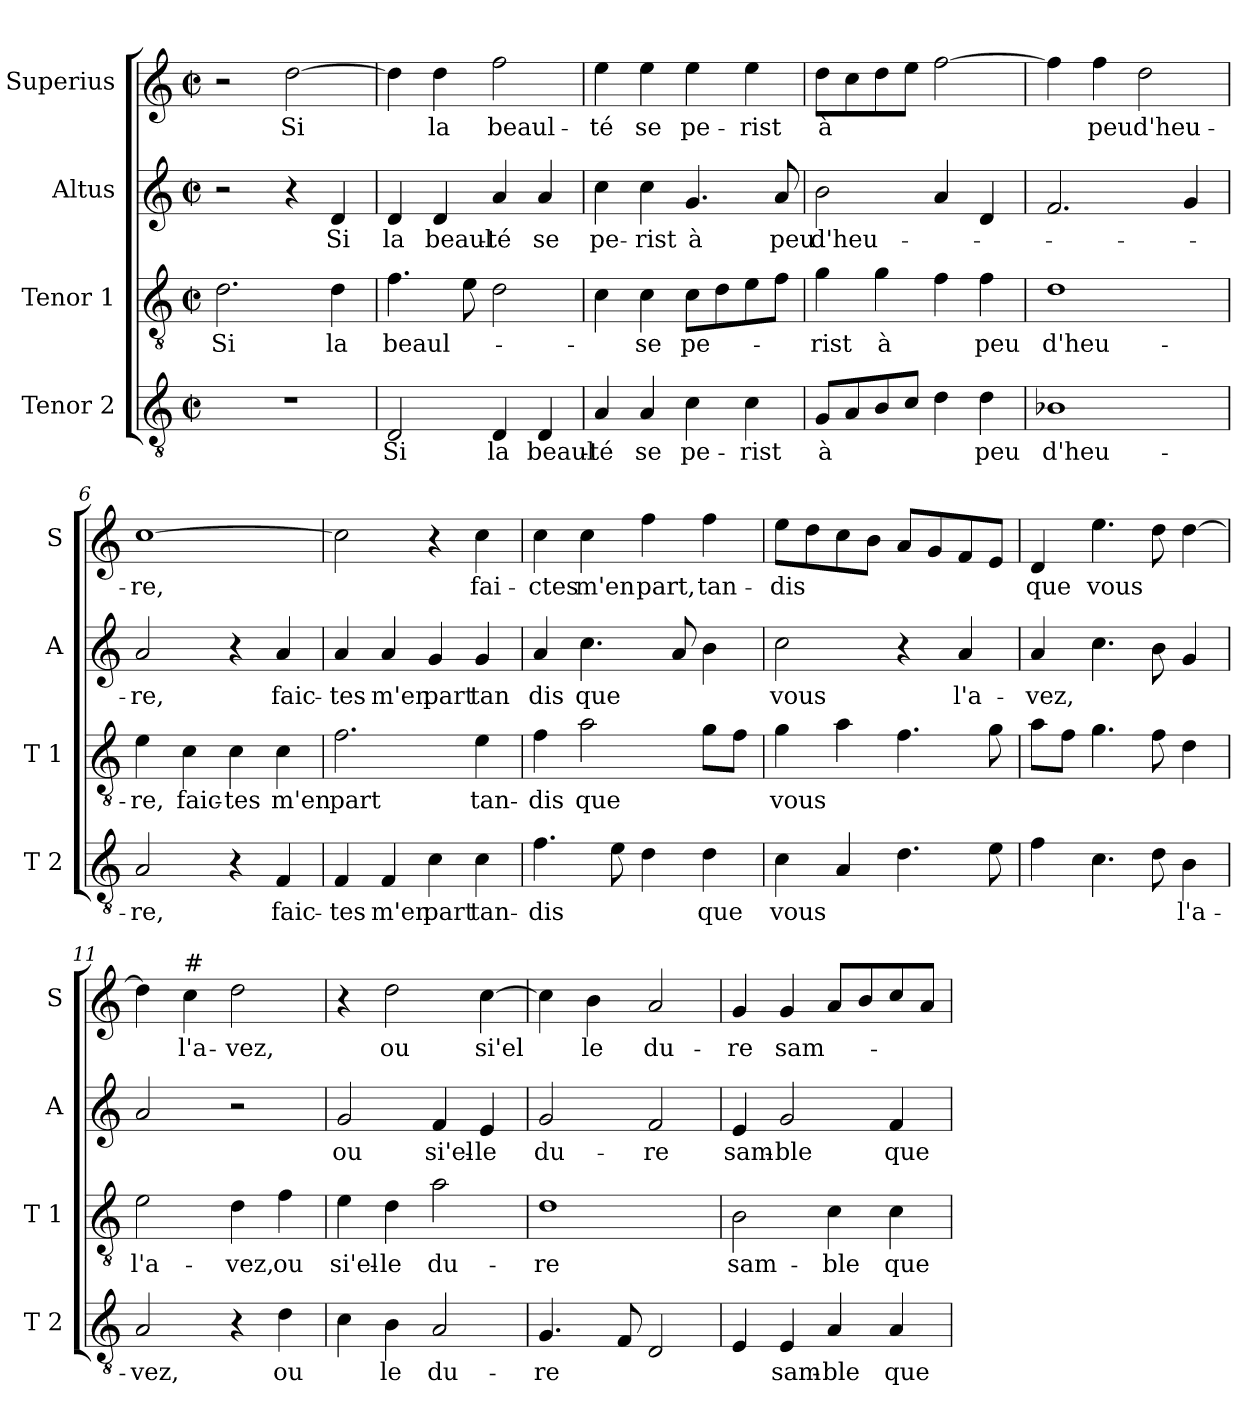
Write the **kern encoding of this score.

**kern	**text	**kern	**text	**kern	**text	**kern	**text
*part4	*part4	*part3	*part3	*part2	*part2	*part1	*part1
*staff4	*staff4	*staff3	*staff3	*staff2	*staff2	*staff1	*staff1
*I"Tenor 2	*	*I"Tenor 1	*	*I"Altus	*	*I"Superius	*
*I'T 2	*	*I'T 1	*	*I'A	*	*I'S	*
*clefGv2	*	*clefGv2	*	*clefG2	*	*clefG2	*
*k[]	*	*k[]	*	*k[]	*	*k[]	*
*C:	*	*C:	*	*C:	*	*C:	*
*M2/2	*	*M2/2	*	*M2/2	*	*M2/2	*
*met(c|)	*	*met(c|)	*	*met(c|)	*	*met(c|)	*
=1	=1	=1	=1	=1	=1	=1	=1
1r	.	2.d\	Si	2r	.	2r	.
.	.	.	.	4r	.	[2dd\	Si
.	.	4d\	la	4d/	Si	.	.
=2	=2	=2	=2	=2	=2	=2	=2
2D/	Si	4.f\	beaul-	4d/	la	4dd\]	.
.	.	.	.	4d/	beaul-	4dd\	la
.	.	8e\	.	.	.	.	.
4D/	la	2d\	.	4a/	-té	2ff\	beaul-
4D/	beaul-	.	.	4a/	se	.	.
=3	=3	=3	=3	=3	=3	=3	=3
4A/	-té	4c\	.	4cc\	pe-	4ee\	-té
4A/	se	4c\	-se	4cc\	-rist	4ee\	se
4c\	pe-	8c\L	pe-	4.g/	à	4ee\	pe-
.	.	8d\	.	.	.	.	.
4c\	-rist	8e\	.	.	.	4ee\	-rist
.	.	8f\J	.	8a/	peu	.	.
=4	=4	=4	=4	=4	=4	=4	=4
8G/L	à	4g\	-rist	2b\	d'heu-	8dd\L	à
8A/	.	.	.	.	.	8cc\	.
8B/	.	4g\	à	.	.	8dd\	.
8c/J	.	.	.	.	.	8ee\J	.
4d\	.	4f\	.	4a/	.	[2ff\	.
4d\	peu	4f\	peu	4d/	.	.	.
=5	=5	=5	=5	=5	=5	=5	=5
1B-X	d'heu-	1d	d'heu-	2.f/	.	4ff\]	.
.	.	.	.	.	.	4ff\	peu
.	.	.	.	.	.	2dd\	d'heu-
.	.	.	.	4g/	.	.	.
!!LO:LB:g=z
=6	=6	=6	=6	=6	=6	=6	=6
2A/	-re,	4e\	-re,	2a/	-re,	[1cc	-re,
.	.	4c\	faic-	.	.	.	.
4r	.	4c\	-tes	4r	.	.	.
4F/	faic-	4c\	m'en	4a/	faic-	.	.
=7	=7	=7	=7	=7	=7	=7	=7
4F/	-tes	2.f\	part	4a/	-tes	2cc\]	.
4F/	m'en	.	.	4a/	m'en	.	.
4c\	part	.	.	4g/	part	4r	.
4c\	tan-	4e\	tan-	4g/	tan	4cc\	fai-
=8	=8	=8	=8	=8	=8	=8	=8
4.f\	-dis	4f\	-dis	4a/	dis	4cc\	-ctes
.	.	2a\	que	4.cc\	que	4cc\	m'en
8e\	.	.	.	.	.	.	.
4d\	.	.	.	.	.	4ff\	part,
.	.	.	.	8a/	.	.	.
4d\	que	8g\L	.	4b\	.	4ff\	tan-
.	.	8f\J	.	.	.	.	.
=9	=9	=9	=9	=9	=9	=9	=9
4c\	vous	4g\	vous	2cc\	vous	8ee\L	-dis
.	.	.	.	.	.	8dd\	.
4A/	.	4a\	.	.	.	8cc\	.
.	.	.	.	.	.	8b\J	.
4.d\	.	4.f\	.	4r	.	8a/L	.
.	.	.	.	.	.	8g/	.
.	.	.	.	4a/	l'a-	8f/	.
8e\	.	8g\	.	.	.	8e/J	.
=10	=10	=10	=10	=10	=10	=10	=10
4f\	.	8a\L	.	4a/	-vez,	4d/	que
.	.	8f\J	.	.	.	.	.
4.c\	.	4.g\	.	4.cc\	.	4.ee\	vous
8d\	.	8f\	.	8b\	.	8dd\	.
4B\	l'a-	4d\	.	4g/	.	[4dd\	.
!!LO:LB:g=z
=11	=11	=11	=11	=11	=11	=11	=11
2A/	-vez,	2e\	l'a-	2a/	.	4dd\]	.
!	!	!	!	!	!	!LO:TX:a:t=#	!
.	.	.	.	.	.	4cc\	l'a-
4r	.	4d\	-vez,	2r	.	2dd\	-vez,
4d\	ou	4f\	ou	.	.	.	.
=12	=12	=12	=12	=12	=12	=12	=12
4c\	.	4e\	si'el-	2g/	ou	4r	.
4B\	le	4d\	-le	.	.	2dd\	ou
2A/	du-	2a\	du-	4f/	si'el-	.	.
.	.	.	.	4e/	-le	[4cc\	si'el
=13	=13	=13	=13	=13	=13	=13	=13
4.G/	-re	1d	-re	2g/	du-	4cc\]	.
.	.	.	.	.	.	4b\	le
8F/	.	.	.	.	.	.	.
2D/	.	.	.	2f/	-re	2a/	du-
=14	=14	=14	=14	=14	=14	=14	=14
4E/	.	2B\	sam-	4e/	sam-	4g/	-re
4E/	sam-	.	.	2g/	-ble	4g/	sam-
4A/	-ble	4c\	-ble	.	.	8a/L	.
.	.	.	.	.	.	8b/	.
4A/	que	4c\	que	4f/	que	8cc/	.
.	.	.	.	.	.	8a/J	.
=	=	=	=	=	=	=	=
*-	*-	*-	*-	*-	*-	*-	*-
